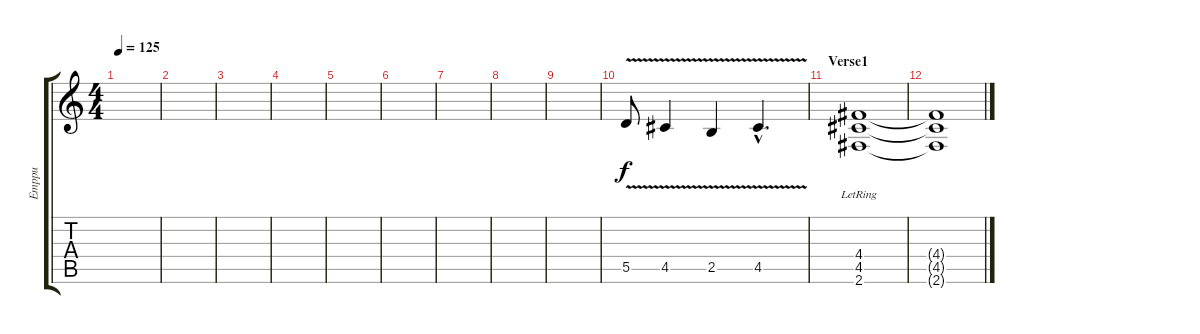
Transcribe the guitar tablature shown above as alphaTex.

\track ("Emppu" "Emppu") {instrument distortionguitar}
\staff {score tabs}
\tuning (E4 B3 G3 D3 A2 E2) {hide}
\ts (4 4)
\tempo 125
\clef g2
\ks c
|
|
|
|
|
|
|
|
|
5.5{v}.8 4.5{v}.4 2.5{v}.4 4.5{v hac}.4{d} |
\section ("" "Verse1")
(4.4{lr} 4.5{lr} 2.6{lr}).1 |
(4.4{t} 4.5{t} 2.6{t}).1
